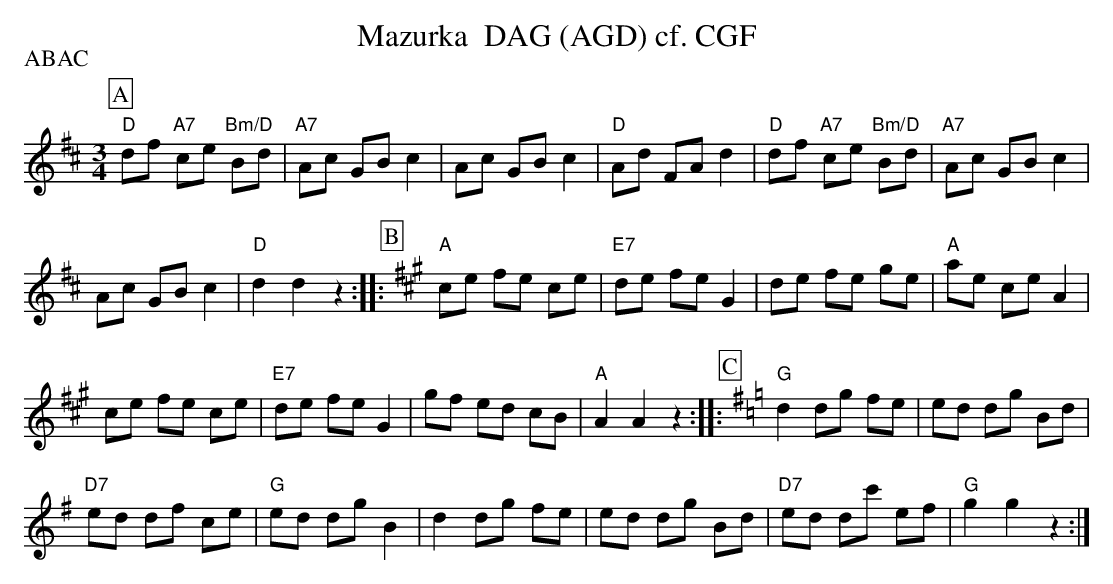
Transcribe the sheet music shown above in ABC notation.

X:1
T:Mazurka  DAG (AGD) cf. CGF
P:ABAC
M:3/4
L:1/8
K:Dmaj%%MIDI gchordon
[P:A] "D"df "A7"ce "Bm/D"Bd | "A7"Ac GBc2 | Ac GBc2 | "D"Ad FAd2 | "D"df "A7"ce "Bm/D"Bd | "A7"Ac GBc2 |
Ac GBc2 | \
"D"d2d2z2 ::[P:B] [K:Amaj] "A"ce fe ce | "E7"de feG2 | de fe ge | "A"ae ceA2 |
ce fe ce | "E7"de feG2 | \
gf ed cB | "A"A2A2z2 :: [P:C] [K:Gmaj] "G"d2 dg fe | \
ed dg Bd |
"D7"ed df ce | \
"G"ed dgB2 | d2dg fe | ed dg Bd | "D7"ed dc' ef | "G"g2g2z2 :|
